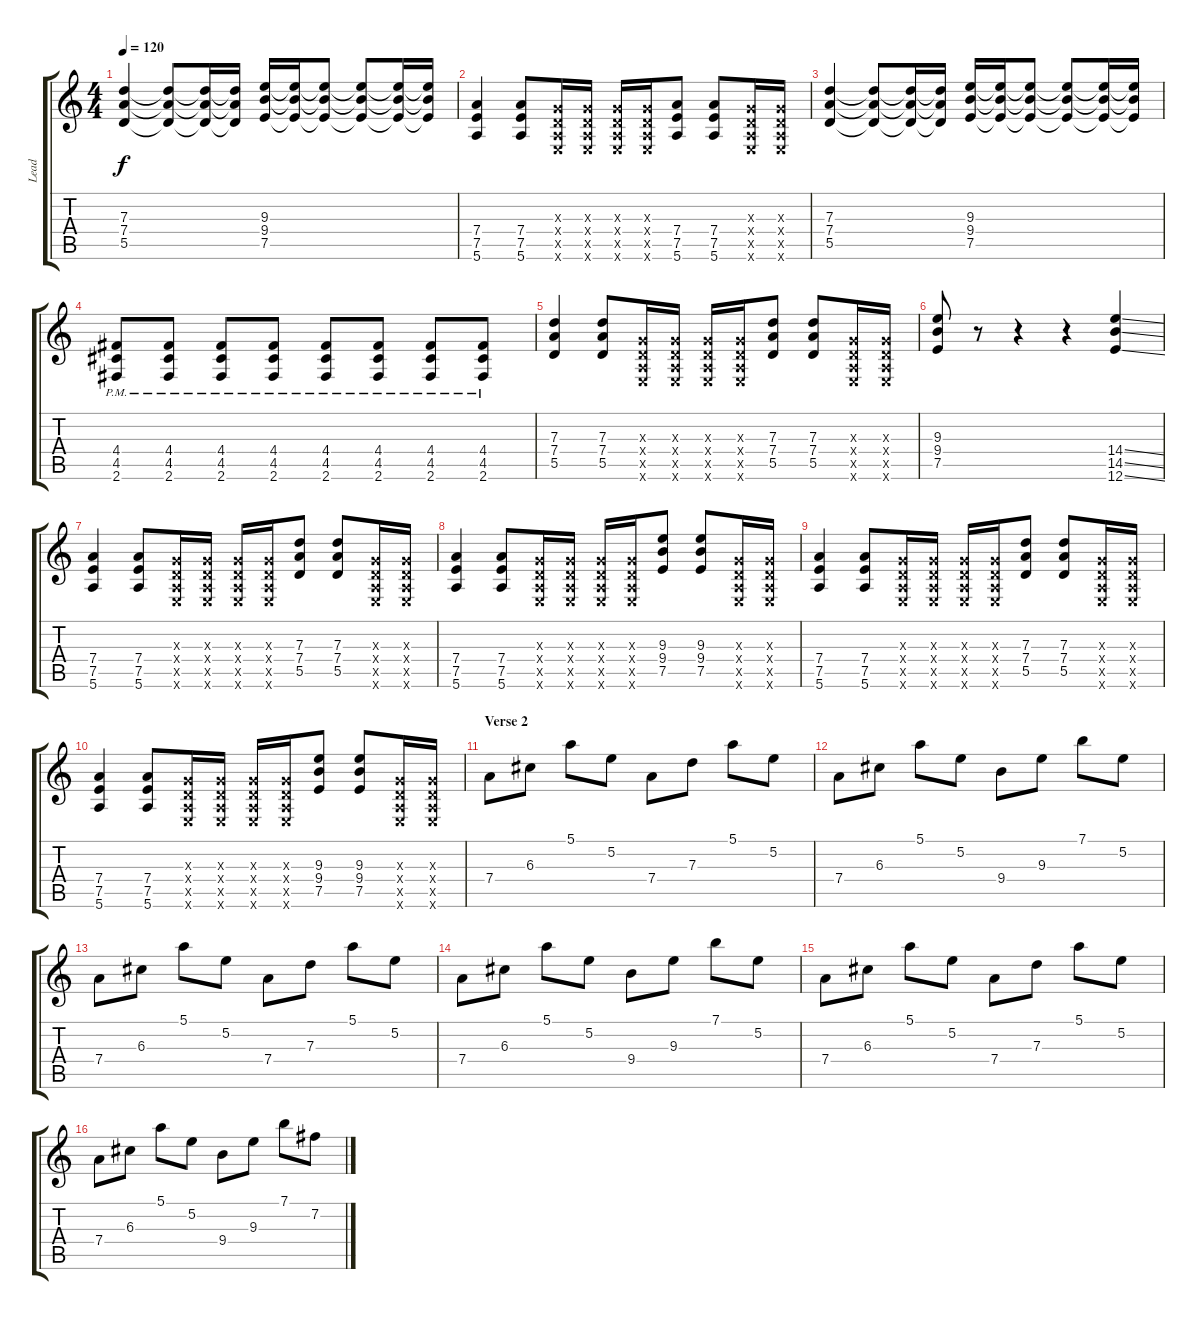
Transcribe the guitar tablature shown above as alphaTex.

\track ("Lead" "Lead") {instrument distortionguitar}
\staff {score tabs}
\tuning (E4 B3 G3 D3 A2 E2) {hide}
\ts (4 4)
\tempo 120
\clef g2
\ks c
(7.3 7.4 5.5).4{dy f} (7.3{t} 7.4{t} 5.5{t}).8 (7.3{t} 7.4{t} 5.5{t}).16 (7.3{t} 7.4{t} 5.5{t}).16 (9.3 9.4 7.5).16 (9.3{t} 9.4{t} 7.5{t}).16 (9.3{t} 9.4{t} 7.5{t}).8 (9.3{t} 9.4{t} 7.5{t}).8 (9.3{t} 9.4{t} 7.5{t}).16 (9.3{t} 9.4{t} 7.5{t}).16 |
(7.4 7.5 5.6).4 (7.4 7.5 5.6).8 (0.3{x} 0.4{x} 0.5{x} 0.6{x}).16 (0.3{x} 0.4{x} 0.5{x} 0.6{x}).16 (0.3{x} 0.4{x} 0.5{x} 0.6{x}).16 (0.3{x} 0.4{x} 0.5{x} 0.6{x}).16 (7.4 7.5 5.6).8 (7.4 7.5 5.6).8 (0.3{x} 0.4{x} 0.5{x} 0.6{x}).16 (0.3{x} 0.4{x} 0.5{x} 0.6{x}).16 |
(7.3 7.4 5.5).4 (7.3{t} 7.4{t} 5.5{t}).8 (7.3{t} 7.4{t} 5.5{t}).16 (7.3{t} 7.4{t} 5.5{t}).16 (9.3 9.4 7.5).16 (9.3{t} 9.4{t} 7.5{t}).16 (9.3{t} 9.4{t} 7.5{t}).8 (9.3{t} 9.4{t} 7.5{t}).8 (9.3{t} 9.4{t} 7.5{t}).16 (9.3{t} 9.4{t} 7.5{t}).16 |
(4.4 4.5 2.6{pm}).8 (4.4 4.5 2.6{pm}).8 (4.4 4.5 2.6{pm}).8 (4.4 4.5 2.6{pm}).8 (4.4 4.5 2.6{pm}).8 (4.4 4.5 2.6{pm}).8 (4.4 4.5 2.6{pm}).8 (4.4 4.5 2.6{pm}).8 |
(7.3 7.4 5.5).4 (7.3 7.4 5.5).8 (0.3{x} 0.4{x} 0.5{x} 0.6{x}).16 (0.3{x} 0.4{x} 0.5{x} 0.6{x}).16 (0.3{x} 0.4{x} 0.5{x} 0.6{x}).16 (0.3{x} 0.4{x} 0.5{x} 0.6{x}).16 (7.3 7.4 5.5).8 (7.3 7.4 5.5).8 (0.3{x} 0.4{x} 0.5{x} 0.6{x}).16 (0.3{x} 0.4{x} 0.5{x} 0.6{x}).16 |
(9.3 9.4 7.5).8 r.8 r.4 r.4 (14.4{ss} 14.5{ss} 12.6{ss}).4 |
(7.4 7.5 5.6).4 (7.4 7.5 5.6).8 (0.3{x} 0.4{x} 0.5{x} 0.6{x}).16 (0.3{x} 0.4{x} 0.5{x} 0.6{x}).16 (0.3{x} 0.4{x} 0.5{x} 0.6{x}).16 (0.3{x} 0.4{x} 0.5{x} 0.6{x}).16 (7.3 7.4 5.5).8 (7.3 7.4 5.5).8 (0.3{x} 0.4{x} 0.5{x} 0.6{x}).16 (0.3{x} 0.4{x} 0.5{x} 0.6{x}).16 |
(7.4 7.5 5.6).4 (7.4 7.5 5.6).8 (0.3{x} 0.4{x} 0.5{x} 0.6{x}).16 (0.3{x} 0.4{x} 0.5{x} 0.6{x}).16 (0.3{x} 0.4{x} 0.5{x} 0.6{x}).16 (0.3{x} 0.4{x} 0.5{x} 0.6{x}).16 (9.3 9.4 7.5).8 (9.3 9.4 7.5).8 (0.3{x} 0.4{x} 0.5{x} 0.6{x}).16 (0.3{x} 0.4{x} 0.5{x} 0.6{x}).16 |
(7.4 7.5 5.6).4 (7.4 7.5 5.6).8 (0.3{x} 0.4{x} 0.5{x} 0.6{x}).16 (0.3{x} 0.4{x} 0.5{x} 0.6{x}).16 (0.3{x} 0.4{x} 0.5{x} 0.6{x}).16 (0.3{x} 0.4{x} 0.5{x} 0.6{x}).16 (7.3 7.4 5.5).8 (7.3 7.4 5.5).8 (0.3{x} 0.4{x} 0.5{x} 0.6{x}).16 (0.3{x} 0.4{x} 0.5{x} 0.6{x}).16 |
(7.4 7.5 5.6).4 (7.4 7.5 5.6).8 (0.3{x} 0.4{x} 0.5{x} 0.6{x}).16 (0.3{x} 0.4{x} 0.5{x} 0.6{x}).16 (0.3{x} 0.4{x} 0.5{x} 0.6{x}).16 (0.3{x} 0.4{x} 0.5{x} 0.6{x}).16 (9.3 9.4 7.5).8 (9.3 9.4 7.5).8 (0.3{x} 0.4{x} 0.5{x} 0.6{x}).16 (0.3{x} 0.4{x} 0.5{x} 0.6{x}).16 |
\section ("" "Verse 2")
7.4.8 6.3.8 5.1.8 5.2.8 7.4.8 7.3.8 5.1.8 5.2.8 |
7.4.8 6.3.8 5.1.8 5.2.8 9.4.8 9.3.8 7.1.8 5.2.8 |
7.4.8 6.3.8 5.1.8 5.2.8 7.4.8 7.3.8 5.1.8 5.2.8 |
7.4.8 6.3.8 5.1.8 5.2.8 9.4.8 9.3.8 7.1.8 5.2.8 |
7.4.8 6.3.8 5.1.8 5.2.8 7.4.8 7.3.8 5.1.8 5.2.8 |
7.4.8 6.3.8 5.1.8 5.2.8 9.4.8 9.3.8 7.1.8 7.2.8
